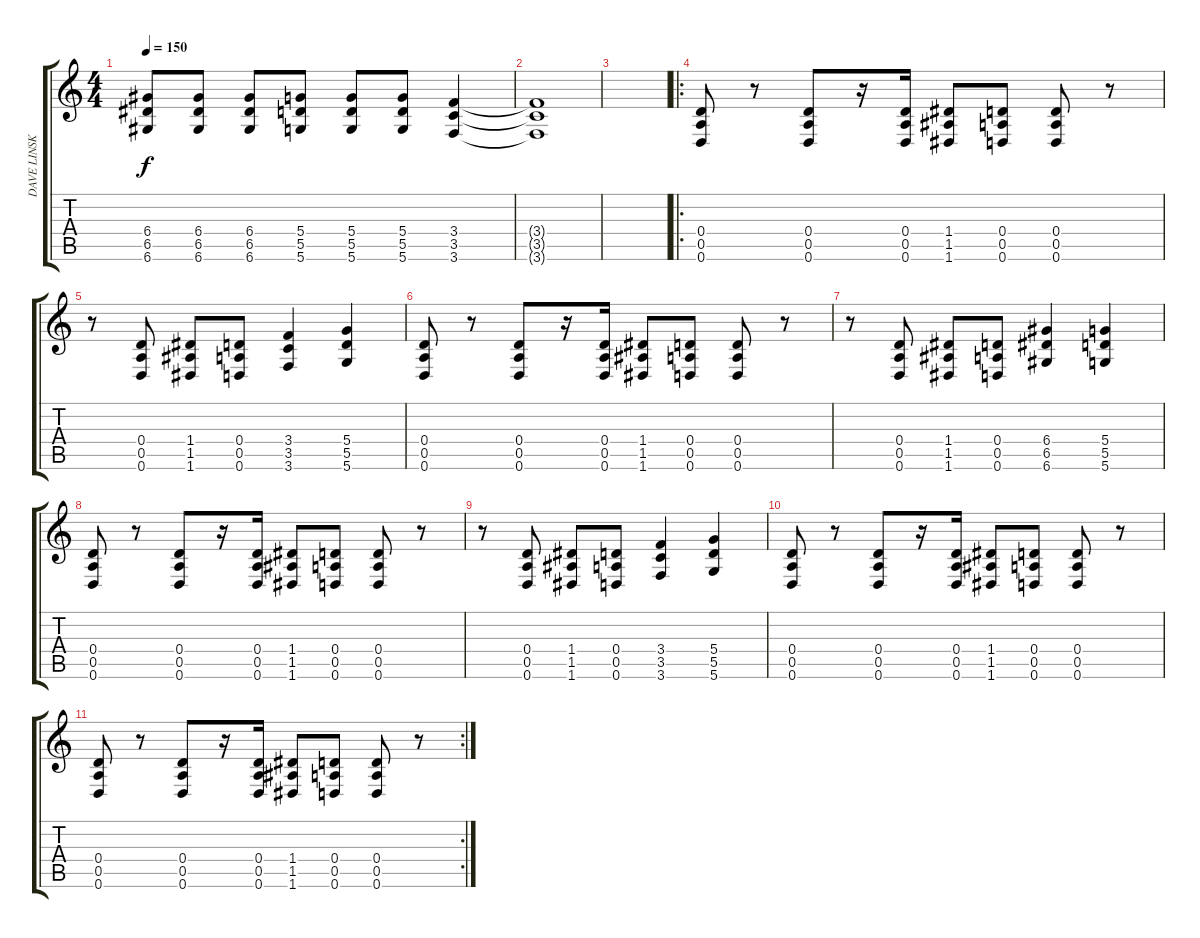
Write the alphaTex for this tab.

\track ("DAVE LINSK - rhythm & lead guitar" "DAVE LINSK") {instrument overdrivenguitar}
\staff {score tabs}
\tuning (E4 B3 G3 D3 A2 D2) {hide}
\ts (4 4)
\tempo 150
\clef g2
\ks c
(6.4 6.5 6.6).8{dy f} (6.4 6.5 6.6).8 (6.4 6.5 6.6).8 (5.4 5.5 5.6).8 (5.4 5.5 5.6).8 (5.4 5.5 5.6).8 (3.4 3.5 3.6).4 |
(3.4{t} 3.5{t} 3.6{t}).1 |
|
\ro
(0.4 0.5 0.6).8 r.8 (0.4 0.5 0.6).8 r.16 (0.4 0.5 0.6).16 (1.4 1.5 1.6).8 (0.4 0.5 0.6).8 (0.4 0.5 0.6).8 r.8 |
r.8 (0.4 0.5 0.6).8 (1.4 1.5 1.6).8 (0.4 0.5 0.6).8 (3.4 3.5 3.6).4 (5.4 5.5 5.6).4 |
(0.4 0.5 0.6).8 r.8 (0.4 0.5 0.6).8 r.16 (0.4 0.5 0.6).16 (1.4 1.5 1.6).8 (0.4 0.5 0.6).8 (0.4 0.5 0.6).8 r.8 |
r.8 (0.4 0.5 0.6).8 (1.4 1.5 1.6).8 (0.4 0.5 0.6).8 (6.4 6.5 6.6).4 (5.4 5.5 5.6).4 |
(0.4 0.5 0.6).8 r.8 (0.4 0.5 0.6).8 r.16 (0.4 0.5 0.6).16 (1.4 1.5 1.6).8 (0.4 0.5 0.6).8 (0.4 0.5 0.6).8 r.8 |
r.8 (0.4 0.5 0.6).8 (1.4 1.5 1.6).8 (0.4 0.5 0.6).8 (3.4 3.5 3.6).4 (5.4 5.5 5.6).4 |
(0.4 0.5 0.6).8 r.8 (0.4 0.5 0.6).8 r.16 (0.4 0.5 0.6).16 (1.4 1.5 1.6).8 (0.4 0.5 0.6).8 (0.4 0.5 0.6).8 r.8 |
\rc 2
(0.4 0.5 0.6).8 r.8 (0.4 0.5 0.6).8 r.16 (0.4 0.5 0.6).16 (1.4 1.5 1.6).8 (0.4 0.5 0.6).8 (0.4 0.5 0.6).8 r.8
